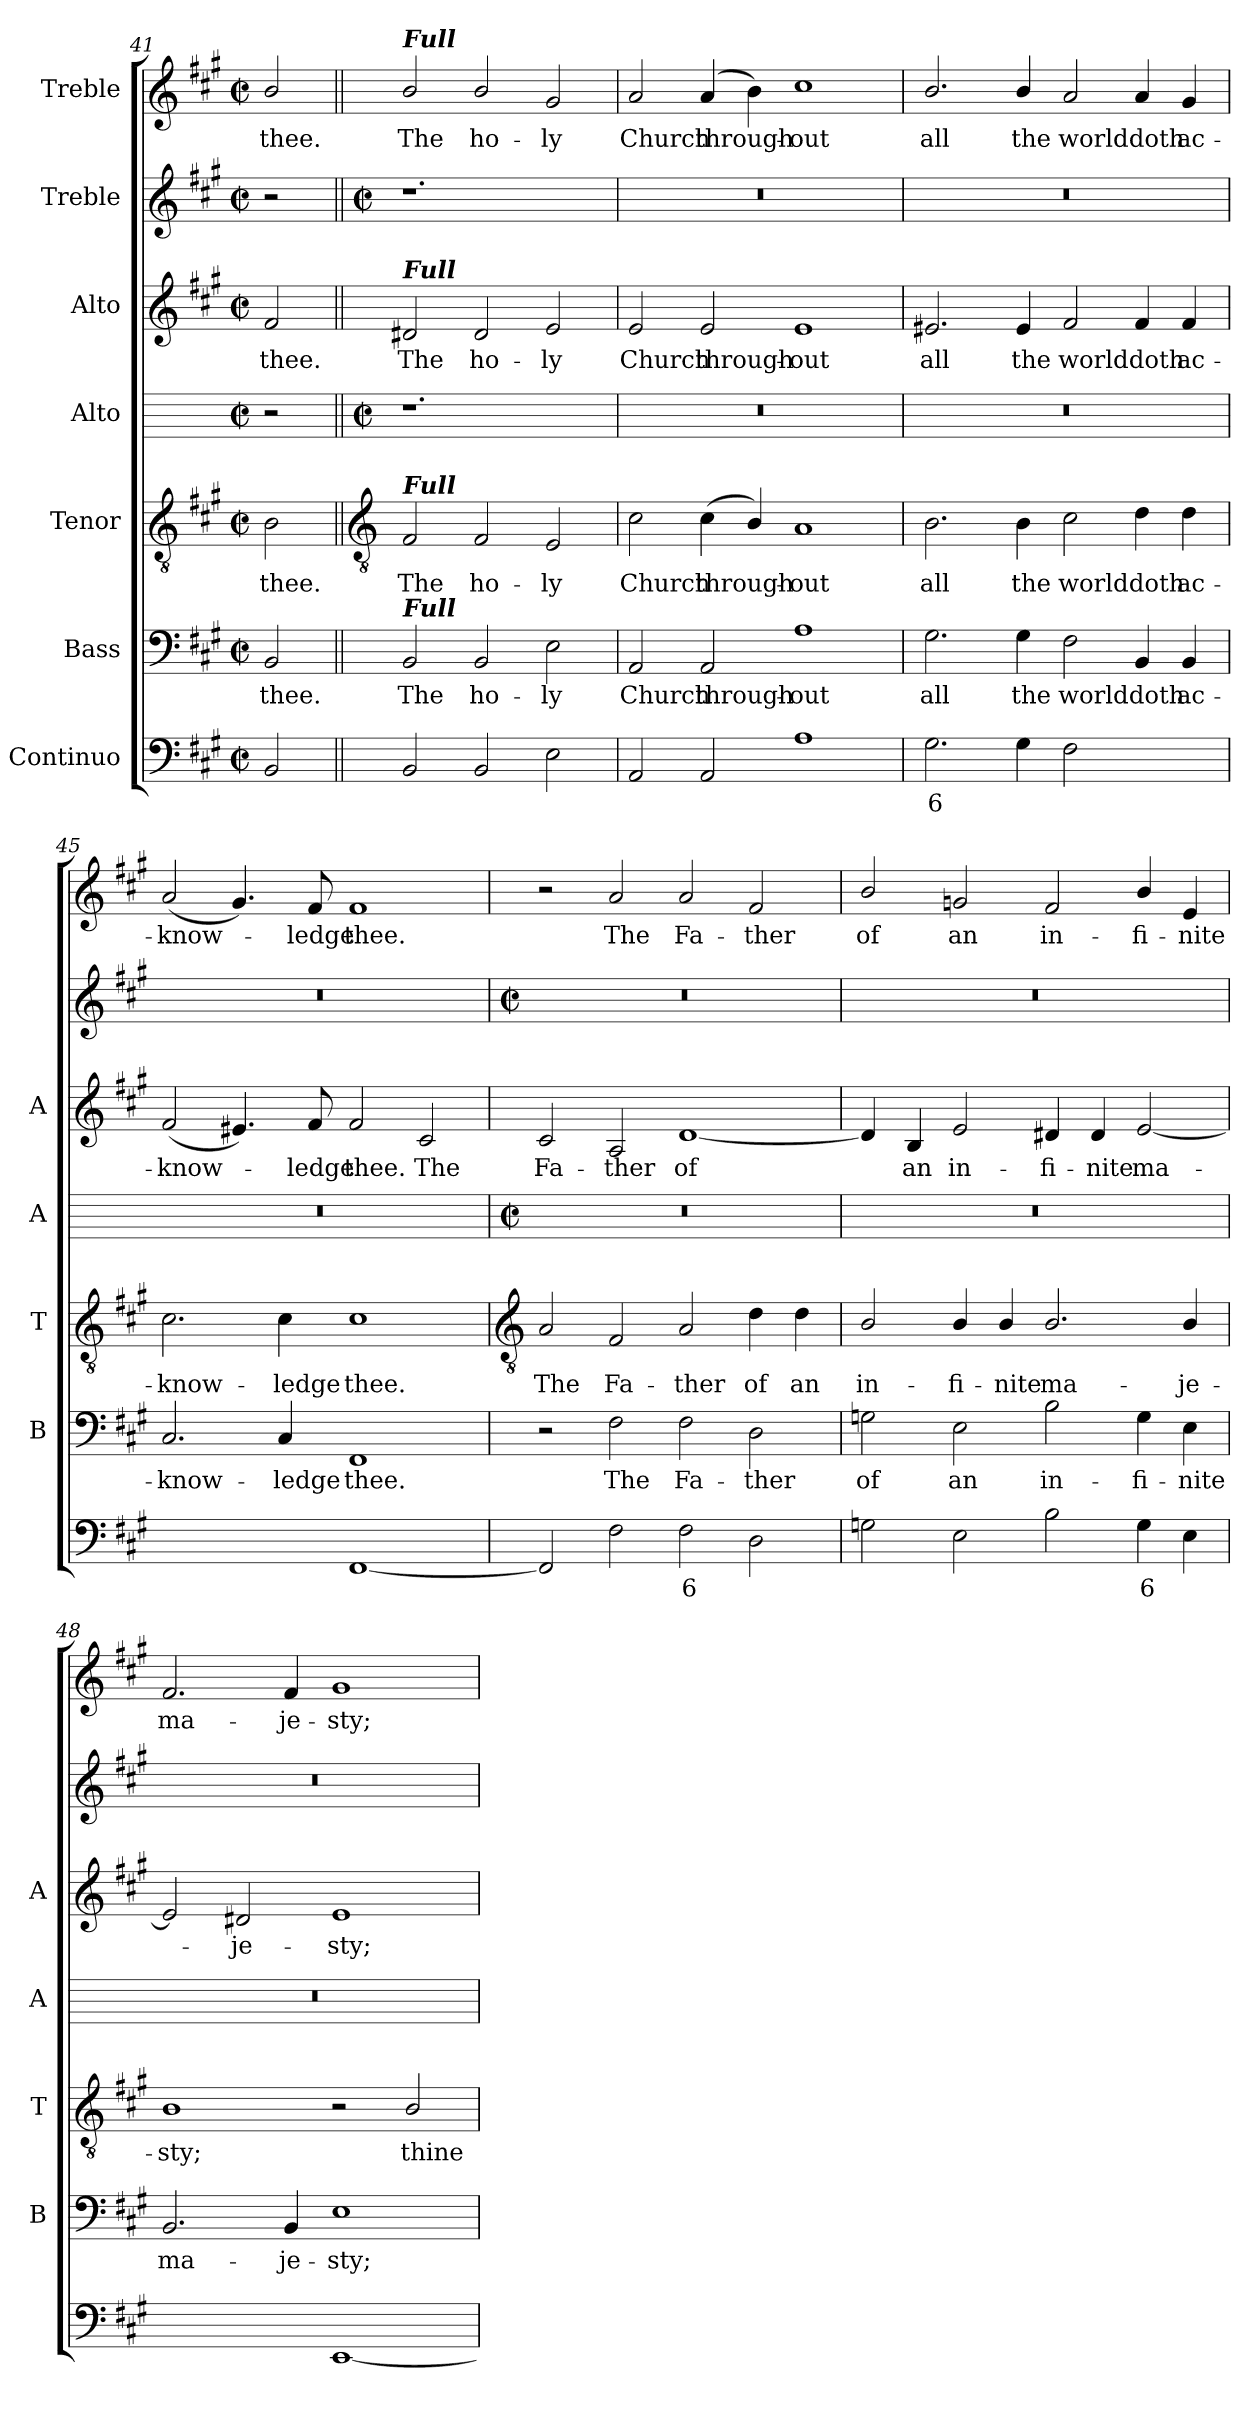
**kern	**text	**text	**kern	**text	**kern	**text	**kern	**kern	**text	**kern	**kern	**text
*part7	*part7	*part7	*part6	*part6	*part5	*part5	*part4	*part3	*part3	*part2	*part1	*part1
*staff7	*staff7	*staff7	*staff6	*staff6	*staff5	*staff5	*staff4	*staff3	*staff3	*staff2	*staff1	*staff1
*I"Continuo	*	*	*I"Bass	*	*I"Tenor	*	*I"Alto	*I"Alto	*	*I"Treble	*I"Treble	*
*	*	*	*I'B	*	*I'T	*	*I'A	*I'A	*	*	*	*
*clefF4	*	*	*clefF4	*	*clefGv2	*	*	*clefG2	*	*clefG2	*clefG2	*
*k[f#c#g#]	*	*	*k[f#c#g#]	*	*k[f#c#g#]	*	*	*k[f#c#g#]	*	*k[f#c#g#]	*k[f#c#g#]	*
*A:	*	*	*A:	*	*A:	*	*	*A:	*	*A:	*A:	*
*M4/2	*	*	*M4/2	*	*M4/2	*	*M4/2	*M4/2	*	*M4/2	*M4/2	*
*met(c|)	*	*	*met(c|)	*	*met(c|)	*	*met(c|)	*met(c|)	*	*met(c|)	*met(c|)	*
=41	=41	=41	=41	=41	=41	=41	=41	=41	=41	=41	=41	=41
!	!	!	!	!LO:LY:b	!	!LO:LY:b	!	!	!LO:LY:b	!	!	!LO:LY:b
2BB	.	.	2BB	thee.	2B	thee.	2r	2f#	thee.	2r	2b/	thee.
!!LO:LB:g=z
=42||	=42||	=42||	=42||	=42||	=42||	=42||	=42||	=42||	=42||	=42||	=42||	=42||
*	*	*	*	*	*clefGv2	*	*	*	*	*	*	*
*	*	*	*	*	*	*	*M4/2	*	*	*M4/2	*	*
*	*	*	*	*	*	*	*met(c|)	*	*	*met(c|)	*	*
!	!	!	!	!	!	!	!	!	!	!	!LO:TX:a:Bi:t=Full	!
!	!	!	!	!	!	!	!	!LO:TX:a:Bi:t=Full	!	!	!	!
!	!	!	!	!	!LO:TX:a:Bi:t=Full	!	!	!	!	!	!	!
!	!	!	!LO:TX:a:Bi:t=Full	!	!	!	!	!	!	!	!	!
!	!	!	!	!LO:LY:b	!	!LO:LY:b	!	!	!LO:LY:b	!	!	!LO:LY:b
2BB	.	.	2BB	The	2F#	The	1.r	2d#X	The	1.r	2b/	The
!	!	!	!	!LO:LY:b	!	!LO:LY:b	!	!	!LO:LY:b	!	!	!LO:LY:b
2BB	.	.	2BB	ho-	2F#	ho-	.	2d#	ho-	.	2b/	ho-
!	!	!	!	!LO:LY:b	!	!LO:LY:b	!	!	!LO:LY:b	!	!	!LO:LY:b
2E	.	.	2E	-ly	2E	-ly	.	2e	-ly	.	2g#	-ly
=43	=43	=43	=43	=43	=43	=43	=43	=43	=43	=43	=43	=43
!	!	!	!	!LO:LY:b	!	!LO:LY:b	!	!	!LO:LY:b	!	!	!LO:LY:b
2AA	.	.	2AA	Church	2c#	Church	0r	2e	Church	0r	2a	Church
!	!	!	!	!LO:LY:b	!	!LO:LY:b	!	!	!LO:LY:b	!	!	!LO:LY:b
2AA	.	.	2AA	through-	(<4c#	through-	.	2e	through-	.	(<4a	through-
.	.	.	.	.	4B/)	.	.	.	.	.	4b)	.
!	!	!	!	!LO:LY:b	!	!LO:LY:b	!	!	!LO:LY:b	!	!	!LO:LY:b
1A	.	.	1A	-out	1A	out	.	1e	-out	.	1cc#	out
=44	=44	=44	=44	=44	=44	=44	=44	=44	=44	=44	=44	=44
!	!LO:LY:b	!	!	!LO:LY:b	!	!LO:LY:b	!	!	!LO:LY:b	!	!	!LO:LY:b
2.G#	6	.	2.G#	all	2.B	all	0r	2.e#X	all	0r	2.b/	all
!	!	!	!	!LO:LY:b	!	!LO:LY:b	!	!	!LO:LY:b	!	!	!LO:LY:b
4G#	.	.	4G#	the	4B	the	.	4e#	the	.	4b/	the
!	!	!	!	!LO:LY:b	!	!LO:LY:b	!	!	!LO:LY:b	!	!	!LO:LY:b
2F#	.	.	2F#	world	2c#	world	.	2f#	world	.	2a	world
!	!LO:LY:b	!LO:LY:b	!	!LO:LY:b	!	!LO:LY:b	!	!	!LO:LY:b	!	!	!LO:LY:b
[4BByy	7	5	4BB	doth	4d	doth	.	4f#	doth	.	4a	doth
!	!LO:LY:b	!	!	!LO:LY:b	!	!LO:LY:b	!	!	!LO:LY:b	!	!	!LO:LY:b
4BByy]	6	.	4BB	ac-	4d	ac-	.	4f#	ac-	.	4g#	ac-
=45	=45	=45	=45	=45	=45	=45	=45	=45	=45	=45	=45	=45
!	!LO:LY:b	!LO:LY:b	!	!LO:LY:b	!	!LO:LY:b	!	!	!LO:LY:b	!	!	!LO:LY:b
[2C#yy	6	4	2.C#	-know-	2.c#	-know-	0r	(<2f#	-know-	0r	(<2a	-know-
!	!LO:LY:b	!LO:LY:b	!	!	!	!	!	!	!	!	!	!
2C#yy]	5	3	.	.	.	.	.	4.e#X)	.	.	4.g#)	.
!	!	!	!	!LO:LY:b	!	!LO:LY:b	!	!	!	!	!	!
.	.	.	4C#	-ledge	4c#	-ledge	.	.	.	.	.	.
!	!	!	!	!	!	!	!	!	!LO:LY:b	!	!	!LO:LY:b
.	.	.	.	.	.	.	.	8f#	ledge	.	8f#	ledge
!	!	!	!	!LO:LY:b	!	!LO:LY:b	!	!	!LO:LY:b	!	!	!LO:LY:b
[1FF#	.	.	1FF#	thee.	1c#	thee.	.	2f#	thee.	.	1f#	thee.
!	!	!	!	!	!	!	!	!	!LO:LY:b	!	!	!
.	.	.	.	.	.	.	.	2c#	The	.	.	.
!!LO:LB:g=z
=46	=46	=46	=46	=46	=46	=46	=46	=46	=46	=46	=46	=46
*	*	*	*	*	*clefGv2	*	*	*	*	*	*	*
*	*	*	*	*	*	*	*M4/2	*	*	*M4/2	*	*
*	*	*	*	*	*	*	*met(c|)	*	*	*met(c|)	*	*
!	!	!	!	!	!	!LO:LY:b	!	!	!LO:LY:b	!	!	!
2FF#]	.	.	2r	.	2A	The	0r	2c#	Fa-	0r	2r	.
!	!	!	!	!LO:LY:b	!	!LO:LY:b	!	!	!LO:LY:b	!	!	!LO:LY:b
2F#	.	.	2F#	The	2F#	Fa-	.	2A	-ther	.	2a	The
!	!LO:LY:b	!	!	!LO:LY:b	!	!LO:LY:b	!	!	!LO:LY:b	!	!	!LO:LY:b
2F#	6	.	2F#	Fa-	2A	-ther	.	[1d	of	.	2a	Fa-
!	!	!	!	!LO:LY:b	!	!LO:LY:b	!	!	!	!	!	!LO:LY:b
2D	.	.	2D	-ther	4d	of	.	.	.	.	2f#	-ther
!	!	!	!	!	!	!LO:LY:b	!	!	!	!	!	!
.	.	.	.	.	4d	an	.	.	.	.	.	.
=47	=47	=47	=47	=47	=47	=47	=47	=47	=47	=47	=47	=47
!	!	!	!	!LO:LY:b	!	!LO:LY:b	!	!	!	!	!	!LO:LY:b
2Gn	.	.	2Gn	of	2B/	in-	0r	4d]	.	0r	2b/	of
!	!	!	!	!	!	!	!	!	!LO:LY:b	!	!	!
.	.	.	.	.	.	.	.	4B	an	.	.	.
!	!	!	!	!LO:LY:b	!	!LO:LY:b	!	!	!LO:LY:b	!	!	!LO:LY:b
2E	.	.	2E	an	4B/	-fi-	.	2e	in-	.	2gn	an
!	!	!	!	!	!	!LO:LY:b	!	!	!	!	!	!
.	.	.	.	.	4B/	-nite	.	.	.	.	.	.
!	!	!	!	!LO:LY:b	!	!LO:LY:b	!	!	!LO:LY:b	!	!	!LO:LY:b
2B	.	.	2B	in-	2.B/	ma-	.	4d#X	-fi-	.	2f#	in-
!	!	!	!	!	!	!	!	!	!LO:LY:b	!	!	!
.	.	.	.	.	.	.	.	4d#	-nite	.	.	.
!	!LO:LY:b	!	!	!LO:LY:b	!	!	!	!	!LO:LY:b	!	!	!LO:LY:b
4G	6	.	4G	-fi-	.	.	.	[2e	ma-	.	4b/	-fi-
!	!	!	!	!LO:LY:b	!	!LO:LY:b	!	!	!	!	!	!LO:LY:b
4E	.	.	4E	-nite	4B/	-je-	.	.	.	.	4e	-nite
=48	=48	=48	=48	=48	=48	=48	=48	=48	=48	=48	=48	=48
!	!LO:LY:b	!	!	!LO:LY:b	!	!LO:LY:b	!	!	!	!	!	!LO:LY:b
[2BByy	4	.	2.BB	ma-	1B	-sty;	0r	2e]	.	0r	2.f#	ma-
!	!LO:LY:b	!	!	!	!	!	!	!	!LO:LY:b	!	!	!
2BByy]	3	.	.	.	.	.	.	2d#X	je-	.	.	.
!	!	!	!	!LO:LY:b	!	!	!	!	!	!	!	!LO:LY:b
.	.	.	4BB	-je-	.	.	.	.	.	.	4f#	-je-
!	!	!	!	!LO:LY:b	!	!	!	!	!LO:LY:b	!	!	!LO:LY:b
[1EE	.	.	1E	-sty;	2r	.	.	1e	-sty;	.	1g#	-sty;
!	!	!	!	!	!	!LO:LY:b	!	!	!	!	!	!
.	.	.	.	.	2B/	thine	.	.	.	.	.	.
=	=	=	=	=	=	=	=	=	=	=	=	=
*-	*-	*-	*-	*-	*-	*-	*-	*-	*-	*-	*-	*-
